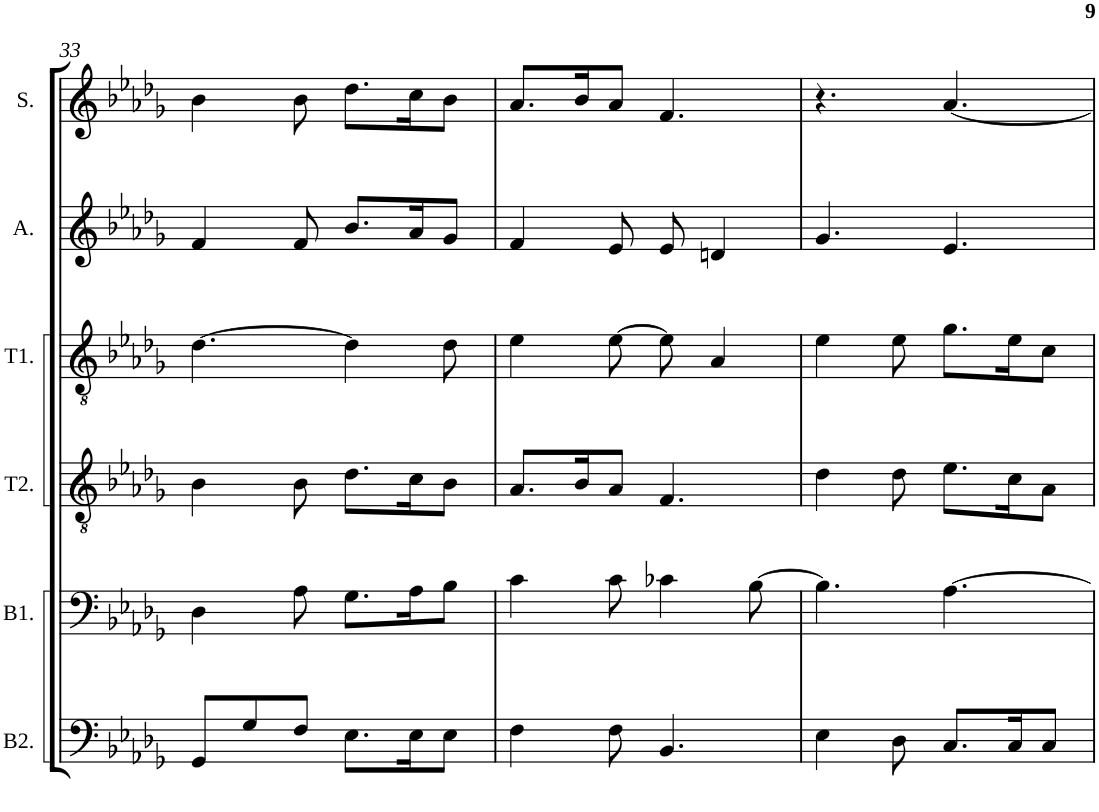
**kern	**kern	**kern	**kern	**kern	**kern
*part6	*part5	*part4	*part3	*part2	*part1
*staff6	*staff5	*staff4	*staff3	*staff2	*staff1
*I"Bass 2	*I"Bass 1	*I"Tenor 2	*I"Tenor 1	*I"Alto	*I"Soprano
*I'B2.	*I'B1.	*I'T2.	*I'T1.	*I'A.	*I'S.
!!LO:PB:g=z
*clefF4	*clefF4	*clefGv2	*clefGv2	*clefG2	*clefG2
*k[b-e-a-d-g-]	*k[b-e-a-d-g-]	*k[b-e-a-d-g-]	*k[b-e-a-d-g-]	*k[b-e-a-d-g-]	*k[b-e-a-d-g-]
*D-:	*D-:	*D-:	*D-:	*D-:	*D-:
*M6/8	*M6/8	*M6/8	*M6/8	*M6/8	*M6/8
=33	=33	=33	=33	=33	=33
8GG-/L	4D-\	4B-\	[4.d-\	4f/	4b-\
8G-/	.	.	.	.	.
8F/J	8A-\	8B-\	.	8f/	8b-\
8.E-\L	8.G-\L	8.d-\L	4d-\]	8.b-/L	8.dd-\L
16E-\K	16A-\K	16c\K	.	16a-/K	16cc\K
8E-\J	8B-\J	8B-\J	8d-\	8g-/J	8b-\J
=34	=34	=34	=34	=34	=34
4F\	4c\	8.A-/L	4e-\	4f/	8.a-/L
.	.	16B-/K	.	.	16b-/K
8F\	8c\	8A-/J	[8e-\	8e-/	8a-/J
4.BB-/	4c-X\	4.F/	8e-\]	8e-/	4.f/
.	.	.	4A-/	4dn/	.
.	[8B-\	.	.	.	.
=35	=35	=35	=35	=35	=35
4E-\	4.B-\]	4d-\	4e-\	4.g-/	4.r
8D-\	.	8d-\	8e-\	.	.
8.C/L	[4.A-\	8.e-\L	8.g-\L	4.e-/	[4.a-/
16C/K	.	16c\K	16e-\K	.	.
8C/J	.	8A-\J	8c\J	.	.
=	=	=	=	=	=
*-	*-	*-	*-	*-	*-
